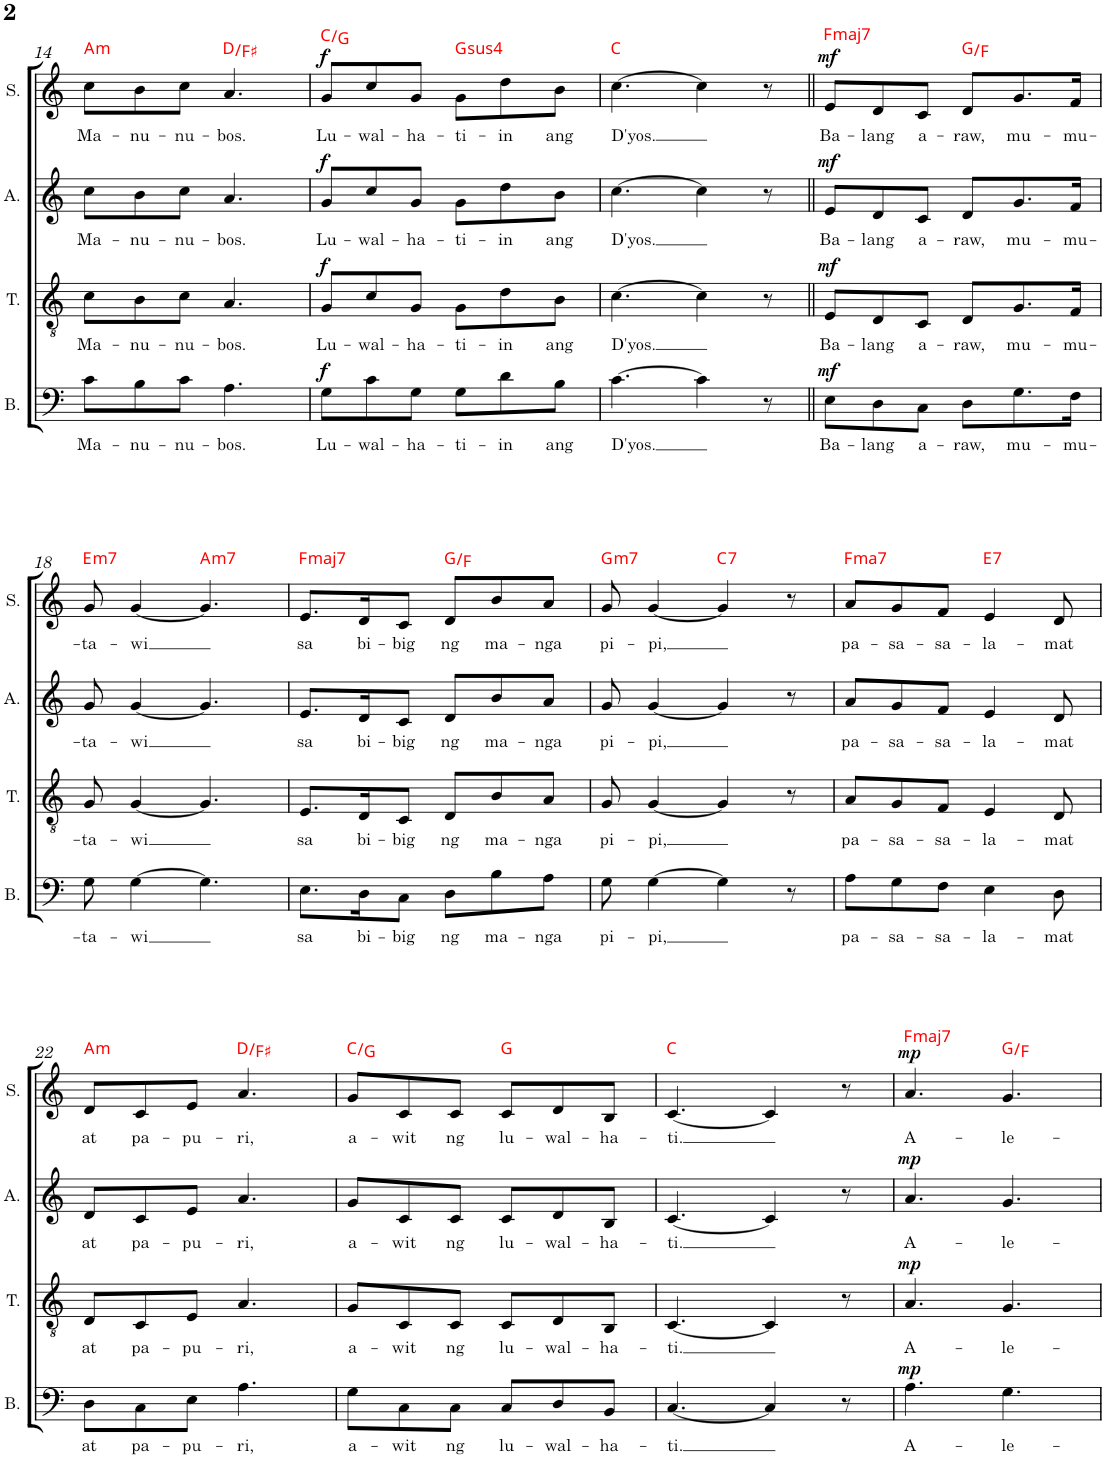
**kern	**text	**dynam	**kern	**text	**dynam	**kern	**text	**dynam	**kern	**text	**dynam	**harte
*part4	*part4	*part4	*part3	*part3	*part3	*part2	*part2	*part2	*part1	*part1	*part1	*part1
*staff4	*staff4	*staff4	*staff3	*staff3	*staff3	*staff2	*staff2	*staff2	*staff1	*staff1	*staff1	*
*I"Bass	*	*	*I"Tenor	*	*	*I"Alto	*	*	*I"Soprano	*	*	*
*I'B.	*	*	*I'T.	*	*	*I'A.	*	*	*I'S.	*	*	*
!!LO:PB:g=z
*clefF4	*	*	*clefGv2	*	*	*clefG2	*	*	*clefG2	*	*	*
*k[]	*	*	*k[]	*	*	*k[]	*	*	*k[]	*	*	*
*M6/8	*	*	*M6/8	*	*	*M6/8	*	*	*M6/8	*	*	*
=14	=14	=14	=14	=14	=14	=14	=14	=14	=14	=14	=14	=14
!	!LO:LY:b	!	!	!LO:LY:b	!	!	!LO:LY:b	!	!	!LO:LY:b	!	!LO:H:kt=m
8c\L	Ma-	.	8c\L	Ma-	.	8cc\L	Ma-	.	8cc\L	Ma-	.	A:min
!	!LO:LY:b	!	!	!LO:LY:b	!	!	!LO:LY:b	!	!	!LO:LY:b	!	!
8B\	-nu-	.	8B\	-nu-	.	8b\	-nu-	.	8b\	-nu-	.	.
!	!LO:LY:b	!	!	!LO:LY:b	!	!	!LO:LY:b	!	!	!LO:LY:b	!	!
8c\J	-nu-	.	8c\J	-nu-	.	8cc\J	-nu-	.	8cc\J	-nu-	.	.
!	!LO:LY:b	!	!	!LO:LY:b	!	!	!LO:LY:b	!	!	!LO:LY:b	!	!
4.A\	-bos.	.	4.A/	-bos.	.	4.a/	-bos.	.	4.a/	-bos.	.	D:maj/3
=15	=15	=15	=15	=15	=15	=15	=15	=15	=15	=15	=15	=15
!	!LO:LY:b	!LO:DY:a	!	!LO:LY:b	!LO:DY:a	!	!LO:LY:b	!LO:DY:a	!	!LO:LY:b	!LO:DY:a	!
8G\L	Lu-	f	8G/L	Lu-	f	8g/L	Lu-	f	8g/L	Lu-	f	C:maj/5
!	!LO:LY:b	!	!	!LO:LY:b	!	!	!LO:LY:b	!	!	!LO:LY:b	!	!
8c\	-wal-	.	8c/	-wal-	.	8cc/	-wal-	.	8cc/	-wal-	.	.
!	!LO:LY:b	!	!	!LO:LY:b	!	!	!LO:LY:b	!	!	!LO:LY:b	!	!
8G\J	-ha-	.	8G/J	-ha-	.	8g/J	-ha-	.	8g/J	-ha-	.	.
!	!LO:LY:b	!	!	!LO:LY:b	!	!	!LO:LY:b	!	!	!LO:LY:b	!	!LO:H:kt=4
8G\L	-ti-	.	8G\L	-ti-	.	8g\L	-ti-	.	8g\L	-ti-	.	G:sus4
!	!LO:LY:b	!	!	!LO:LY:b	!	!	!LO:LY:b	!	!	!LO:LY:b	!	!
8d\	-in	.	8d\	-in	.	8dd\	-in	.	8dd\	-in	.	.
!	!LO:LY:b	!	!	!LO:LY:b	!	!	!LO:LY:b	!	!	!LO:LY:b	!	!
8B\J	ang	.	8B\J	ang	.	8b\J	ang	.	8b\J	ang	.	.
=16	=16	=16	=16	=16	=16	=16	=16	=16	=16	=16	=16	=16
!	!LO:LY:b	!	!	!LO:LY:b	!	!	!LO:LY:b	!	!	!LO:LY:b	!	!
[4.c\	D'yos.	.	[4.c\	D'yos.	.	[4.cc\	D'yos.	.	[4.cc\	D'yos.	.	C:maj
4c\]	.	.	4c\]	.	.	4cc\]	.	.	4cc\]	.	.	.
8r	.	.	8r	.	.	8r	.	.	8r	.	.	.
=17||	=17||	=17||	=17||	=17||	=17||	=17||	=17||	=17||	=17||	=17||	=17||	=17||
!	!LO:LY:b	!LO:DY:a	!	!LO:LY:b	!LO:DY:a	!	!LO:LY:b	!LO:DY:a	!	!LO:LY:b	!LO:DY:a	!LO:H:kt=maj7
8E\L	Ba-	mf	8E/L	Ba-	mf	8e/L	Ba-	mf	8e/L	Ba-	mf	F:maj7
!	!LO:LY:b	!	!	!LO:LY:b	!	!	!LO:LY:b	!	!	!LO:LY:b	!	!
8D\	-lang	.	8D/	-lang	.	8d/	-lang	.	8d/	-lang	.	.
!	!LO:LY:b	!	!	!LO:LY:b	!	!	!LO:LY:b	!	!	!LO:LY:b	!	!
8C\J	a-	.	8C/J	a-	.	8c/J	a-	.	8c/J	a-	.	.
!	!LO:LY:b	!	!	!LO:LY:b	!	!	!LO:LY:b	!	!	!LO:LY:b	!	!
8D\L	-raw,	.	8D/L	-raw,	.	8d/L	-raw,	.	8d/L	-raw,	.	G:maj/b7
!	!LO:LY:b	!	!	!LO:LY:b	!	!	!LO:LY:b	!	!	!LO:LY:b	!	!
8.G\	mu-	.	8.G/	mu-	.	8.g/	mu-	.	8.g/	mu-	.	.
!	!LO:LY:b	!	!	!LO:LY:b	!	!	!LO:LY:b	!	!	!LO:LY:b	!	!
16F\Jk	-mu-	.	16F/Jk	-mu-	.	16f/Jk	-mu-	.	16f/Jk	-mu-	.	.
!!LO:LB:g=z
=18	=18	=18	=18	=18	=18	=18	=18	=18	=18	=18	=18	=18
!	!LO:LY:b	!	!	!LO:LY:b	!	!	!LO:LY:b	!	!	!LO:LY:b	!	!LO:H:kt=m7
8G\	-ta-	.	8G/	-ta-	.	8g/	-ta-	.	8g/	-ta-	.	E:min7
!	!LO:LY:b	!	!	!LO:LY:b	!	!	!LO:LY:b	!	!	!LO:LY:b	!	!
[4G\	-wi	.	[4G/	-wi	.	[4g/	-wi	.	[4g/	-wi	.	.
!	!	!	!	!	!	!	!	!	!	!	!	!LO:H:kt=m7
4.G\]	.	.	4.G/]	.	.	4.g/]	.	.	4.g/]	.	.	A:min7
=19	=19	=19	=19	=19	=19	=19	=19	=19	=19	=19	=19	=19
!	!LO:LY:b	!	!	!LO:LY:b	!	!	!LO:LY:b	!	!	!LO:LY:b	!	!LO:H:kt=maj7
8.E\L	sa	.	8.E/L	sa	.	8.e/L	sa	.	8.e/L	sa	.	F:maj7
!	!LO:LY:b	!	!	!LO:LY:b	!	!	!LO:LY:b	!	!	!LO:LY:b	!	!
16D\K	bi-	.	16D/K	bi-	.	16d/K	bi-	.	16d/K	bi-	.	.
!	!LO:LY:b	!	!	!LO:LY:b	!	!	!LO:LY:b	!	!	!LO:LY:b	!	!
8C\J	-big	.	8C/J	-big	.	8c/J	-big	.	8c/J	-big	.	.
!	!LO:LY:b	!	!	!LO:LY:b	!	!	!LO:LY:b	!	!	!LO:LY:b	!	!
8D\L	ng	.	8D/L	ng	.	8d/L	ng	.	8d/L	ng	.	G:maj/b7
!	!LO:LY:b	!	!	!LO:LY:b	!	!	!LO:LY:b	!	!	!LO:LY:b	!	!
8B\	ma-	.	8B/	ma-	.	8b/	ma-	.	8b/	ma-	.	.
!	!LO:LY:b	!	!	!LO:LY:b	!	!	!LO:LY:b	!	!	!LO:LY:b	!	!
8A\J	-nga	.	8A/J	-nga	.	8a/J	-nga	.	8a/J	-nga	.	.
=20	=20	=20	=20	=20	=20	=20	=20	=20	=20	=20	=20	=20
!	!LO:LY:b	!	!	!LO:LY:b	!	!	!LO:LY:b	!	!	!LO:LY:b	!	!LO:H:kt=m7
8G\	pi-	.	8G/	pi-	.	8g/	pi-	.	8g/	pi-	.	G:min7
!	!LO:LY:b	!	!	!LO:LY:b	!	!	!LO:LY:b	!	!	!LO:LY:b	!	!
[4G\	-pi,	.	[4G/	-pi,	.	[4g/	-pi,	.	[4g/	-pi,	.	.
!	!	!	!	!	!	!	!	!	!	!	!	!LO:H:kt=7
4G\]	.	.	4G/]	.	.	4g/]	.	.	4g/]	.	.	C:7
8r	.	.	8r	.	.	8r	.	.	8r	.	.	.
=21	=21	=21	=21	=21	=21	=21	=21	=21	=21	=21	=21	=21
!	!LO:LY:b	!	!	!LO:LY:b	!	!	!LO:LY:b	!	!	!LO:LY:b	!	!LO:H:kt=ma7
8A\L	pa-	.	8A/L	pa-	.	8a/L	pa-	.	8a/L	pa-	.	F:maj7
!	!LO:LY:b	!	!	!LO:LY:b	!	!	!LO:LY:b	!	!	!LO:LY:b	!	!
8G\	-sa-	.	8G/	-sa-	.	8g/	-sa-	.	8g/	-sa-	.	.
!	!LO:LY:b	!	!	!LO:LY:b	!	!	!LO:LY:b	!	!	!LO:LY:b	!	!
8F\J	-sa-	.	8F/J	-sa-	.	8f/J	-sa-	.	8f/J	-sa-	.	.
!	!LO:LY:b	!	!	!LO:LY:b	!	!	!LO:LY:b	!	!	!LO:LY:b	!	!LO:H:kt=7
4E\	-la-	.	4E/	-la-	.	4e/	-la-	.	4e/	-la-	.	E:7
!	!LO:LY:b	!	!	!LO:LY:b	!	!	!LO:LY:b	!	!	!LO:LY:b	!	!
8D\	-mat	.	8D/	-mat	.	8d/	-mat	.	8d/	-mat	.	.
!!LO:LB:g=z
=22	=22	=22	=22	=22	=22	=22	=22	=22	=22	=22	=22	=22
!	!LO:LY:b	!	!	!LO:LY:b	!	!	!LO:LY:b	!	!	!LO:LY:b	!	!LO:H:kt=m
8D\L	at	.	8D/L	at	.	8d/L	at	.	8d/L	at	.	A:min
!	!LO:LY:b	!	!	!LO:LY:b	!	!	!LO:LY:b	!	!	!LO:LY:b	!	!
8C\	pa-	.	8C/	pa-	.	8c/	pa-	.	8c/	pa-	.	.
!	!LO:LY:b	!	!	!LO:LY:b	!	!	!LO:LY:b	!	!	!LO:LY:b	!	!
8E\J	-pu-	.	8E/J	-pu-	.	8e/J	-pu-	.	8e/J	-pu-	.	.
!	!LO:LY:b	!	!	!LO:LY:b	!	!	!LO:LY:b	!	!	!LO:LY:b	!	!
4.A\	-ri,	.	4.A/	-ri,	.	4.a/	-ri,	.	4.a/	-ri,	.	D:maj/3
=23	=23	=23	=23	=23	=23	=23	=23	=23	=23	=23	=23	=23
!	!LO:LY:b	!	!	!LO:LY:b	!	!	!LO:LY:b	!	!	!LO:LY:b	!	!
8G\L	a-	.	8G/L	a-	.	8g/L	a-	.	8g/L	a-	.	C:maj/5
!	!LO:LY:b	!	!	!LO:LY:b	!	!	!LO:LY:b	!	!	!LO:LY:b	!	!
8C\	-wit	.	8C/	-wit	.	8c/	-wit	.	8c/	-wit	.	.
!	!LO:LY:b	!	!	!LO:LY:b	!	!	!LO:LY:b	!	!	!LO:LY:b	!	!
8C\J	ng	.	8C/J	ng	.	8c/J	ng	.	8c/J	ng	.	.
!	!LO:LY:b	!	!	!LO:LY:b	!	!	!LO:LY:b	!	!	!LO:LY:b	!	!
8C/L	lu-	.	8C/L	lu-	.	8c/L	lu-	.	8c/L	lu-	.	G:maj
!	!LO:LY:b	!	!	!LO:LY:b	!	!	!LO:LY:b	!	!	!LO:LY:b	!	!
8D/	-wal-	.	8D/	-wal-	.	8d/	-wal-	.	8d/	-wal-	.	.
!	!LO:LY:b	!	!	!LO:LY:b	!	!	!LO:LY:b	!	!	!LO:LY:b	!	!
8BB/J	-ha-	.	8BB/J	-ha-	.	8B/J	-ha-	.	8B/J	-ha-	.	.
=24	=24	=24	=24	=24	=24	=24	=24	=24	=24	=24	=24	=24
!	!LO:LY:b	!	!	!LO:LY:b	!	!	!LO:LY:b	!	!	!LO:LY:b	!	!
[4.C/	-ti.	.	[4.C/	-ti.	.	[4.c/	-ti.	.	[4.c/	-ti.	.	C:maj
4C/]	.	.	4C/]	.	.	4c/]	.	.	4c/]	.	.	.
8r	.	.	8r	.	.	8r	.	.	8r	.	.	.
=25	=25	=25	=25	=25	=25	=25	=25	=25	=25	=25	=25	=25
!	!LO:LY:b	!LO:DY:a	!	!LO:LY:b	!LO:DY:a	!	!LO:LY:b	!LO:DY:a	!	!LO:LY:b	!LO:DY:a	!LO:H:kt=maj7
4.A\	A-	mp	4.A/	A-	mp	4.a/	A-	mp	4.a/	A-	mp	F:maj7
!	!LO:LY:b	!	!	!LO:LY:b	!	!	!LO:LY:b	!	!	!LO:LY:b	!	!
4.G\	-le-	.	4.G/	-le-	.	4.g/	-le-	.	4.g/	-le-	.	G:maj/b7
=	=	=	=	=	=	=	=	=	=	=	=	=
*-	*-	*-	*-	*-	*-	*-	*-	*-	*-	*-	*-	*-
